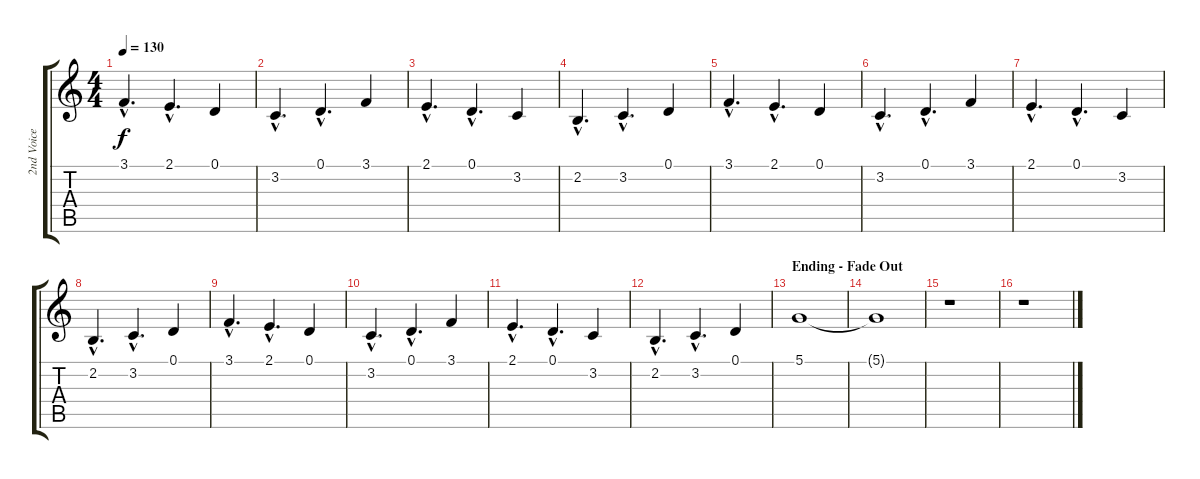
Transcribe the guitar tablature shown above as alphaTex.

\track ("2nd Voice" "2nd Voice") {instrument lead6voice}
\staff {score tabs}
\tuning (D4 A3 F3 C3 G2 D2) {hide}
\ts (4 4)
\tempo 130
\clef g2
\ks c
3.1{hac}.4{d dy f} 2.1{hac}.4{d} 0.1.4 |
3.2{hac}.4{d} 0.1{hac}.4{d} 3.1.4 |
2.1{hac}.4{d} 0.1{hac}.4{d} 3.2.4 |
2.2{hac}.4{d} 3.2{hac}.4{d} 0.1.4 |
3.1{hac}.4{d} 2.1{hac}.4{d} 0.1.4 |
3.2{hac}.4{d} 0.1{hac}.4{d} 3.1.4 |
2.1{hac}.4{d} 0.1{hac}.4{d} 3.2.4 |
2.2{hac}.4{d} 3.2{hac}.4{d} 0.1.4 |
3.1{hac}.4{d} 2.1{hac}.4{d} 0.1.4 |
3.2{hac}.4{d} 0.1{hac}.4{d} 3.1.4 |
2.1{hac}.4{d} 0.1{hac}.4{d} 3.2.4 |
2.2{hac}.4{d} 3.2{hac}.4{d} 0.1.4 |
\section ("" "Ending - Fade Out")
5.1.1 |
5.1{t}.1 |
r.1 |
r.1
